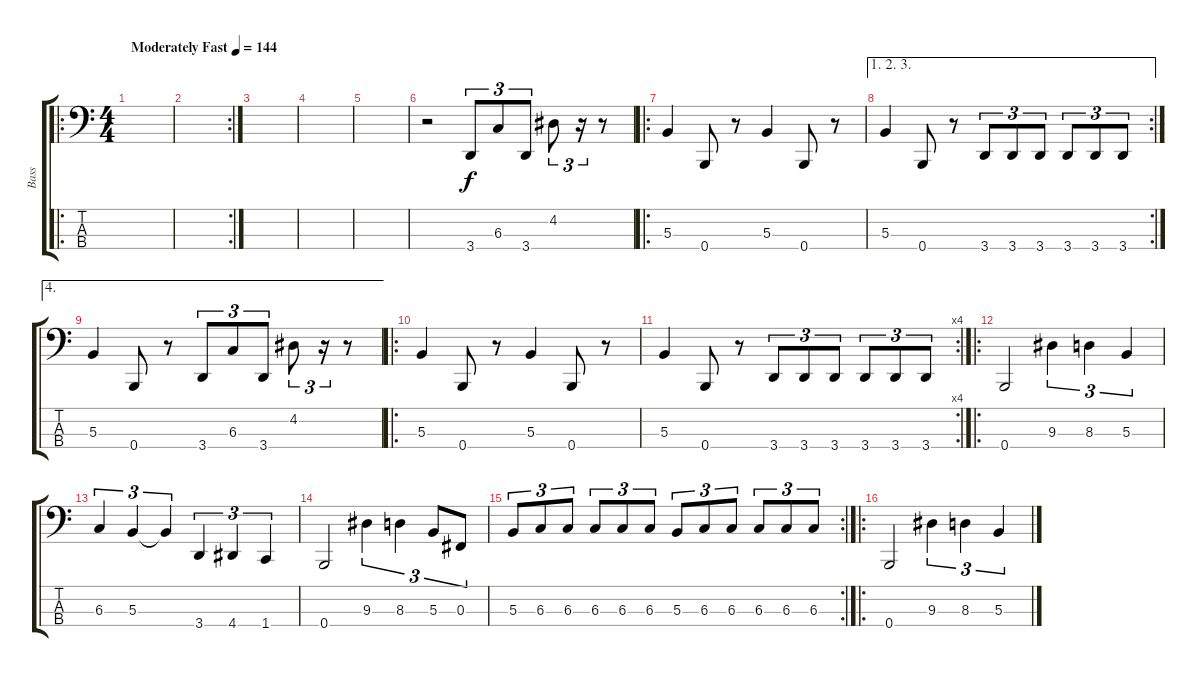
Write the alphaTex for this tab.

\track ("Bass" "Bass") {instrument electricbasspick}
\staff {score tabs}
\tuning (E2 B1 Gb1 B0) {hide}
\ro
\ts (4 4)
\tempo (144 "Moderately Fast")
\clef f4
\ks c
|
\rc 2
|
|
|
|
r.2 3.4.8{tu (3 2)} 6.3.8{tu (3 2)} 3.4.8{tu (3 2)} 4.2.8{tu (3 2)} r.16{tu (3 2)} r.8 |
\ro
5.3.4 0.4.8 r.8 5.3.4 0.4.8 r.8 |
\ae (1 2 3)
\rc 2
5.3.4 0.4.8 r.8 3.4.8{tu (3 2)} 3.4.8{tu (3 2)} 3.4.8{tu (3 2)} 3.4.8{tu (3 2)} 3.4.8{tu (3 2)} 3.4.8{tu (3 2)} |
\ae 4
5.3.4 0.4.8 r.8 3.4.8{tu (3 2)} 6.3.8{tu (3 2)} 3.4.8{tu (3 2)} 4.2.8{tu (3 2)} r.16{tu (3 2)} r.8 |
\ro
5.3.4 0.4.8 r.8 5.3.4 0.4.8 r.8 |
\rc 4
5.3.4 0.4.8 r.8 3.4.8{tu (3 2)} 3.4.8{tu (3 2)} 3.4.8{tu (3 2)} 3.4.8{tu (3 2)} 3.4.8{tu (3 2)} 3.4.8{tu (3 2)} |
\ro
0.4.2 9.3.4{tu (3 2)} 8.3.4{tu (3 2)} 5.3.4{tu (3 2)} |
6.3.4{tu (3 2)} 5.3.4{tu (3 2)} 5.3{t}.4{tu (3 2)} 3.4.4{tu (3 2)} 4.4.4{tu (3 2)} 1.4.4{tu (3 2)} |
0.4.2 9.3.4{tu (3 2)} 8.3.4{tu (3 2)} 5.3.8{tu (3 2)} 0.3.8{tu (3 2)} |
\rc 2
5.3.8{tu (3 2)} 6.3.8{tu (3 2)} 6.3.8{tu (3 2)} 6.3.8{tu (3 2)} 6.3.8{tu (3 2)} 6.3.8{tu (3 2)} 5.3.8{tu (3 2)} 6.3.8{tu (3 2)} 6.3.8{tu (3 2)} 6.3.8{tu (3 2)} 6.3.8{tu (3 2)} 6.3.8{tu (3 2)} |
\ro
0.4.2 9.3.4{tu (3 2)} 8.3.4{tu (3 2)} 5.3.4{tu (3 2)}
